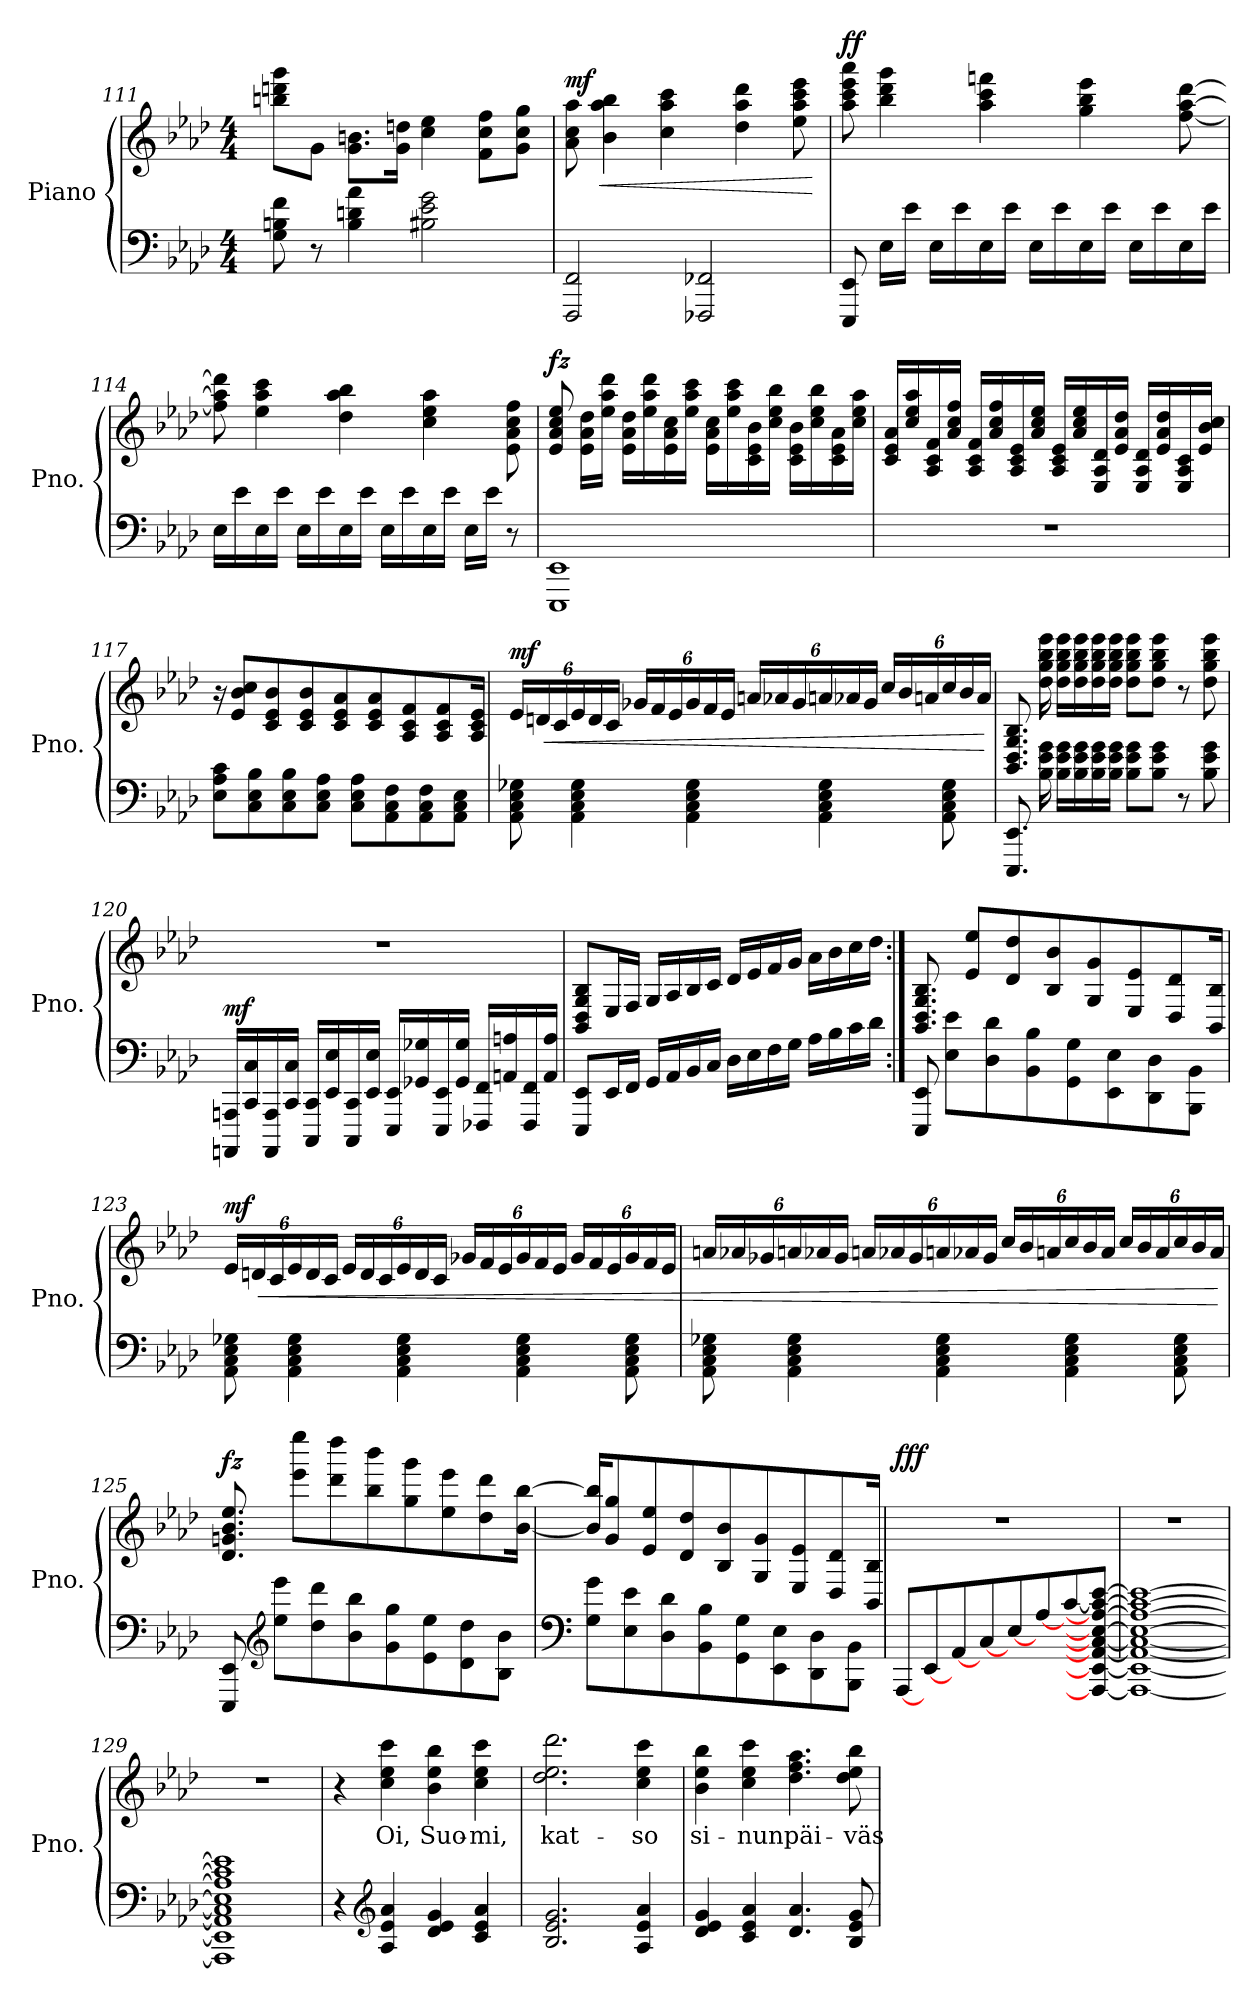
**kern	**kern	**text	**dynam
*part1	*part1	*part1	*part1
*staff2	*staff1	*staff1	*staff1/2
*I"Piano	*	*	*
*I'Pno.	*	*	*
*clefF4	*clefG2	*	*
*k[b-e-a-d-]	*k[b-e-a-d-]	*	*
*M4/4	*M4/4	*	*
=111	=111	=111	=111
8G\ 8Bn\ 8f\	8bbn\ 8dddn\ 8ggg\L	.	.
8r	8g\J	.	.
4B\ 4dn\ 4a-\	8.g\ 8.bn\L	.	.
.	16g\ 16ddn\Jk	.	.
2B#X\ 2e-\ 2g\	4cc\ 4ee-\	.	.
.	8f\ 8cc\ 8ff\L	.	.
.	8g\ 8cc\ 8gg\J	.	.
=112	=112	=112	=112
!	!	!	!LO:HP:b
!	!	!	!LO:DY:n=1:b
2FFF/ 2FF/	8a-\ 8cc\ 8aa-\	.	< mf
.	4b-\ 4aa-\ 4bb-\	.	.
.	4cc\ 4aa-\ 4ccc\	.	.
2FFF-X/ 2FF-X/	.	.	.
.	4dd-\ 4aa-\ 4ddd-\	.	.
.	8ee-\ 8aa-\ 8ccc\ 8eee-\	.	.
.	.	.	[
!!LO:LB:g=z
=113	=113	=113	=113
!	!	!	!LO:DY:b
8EEE-/ 8EE-/	8aa-\ 8ccc\ 8eee-\ 8aaa-\	.	ff
16E-\LL	4bb-\ 4ddd-\ 4ggg\	.	.
16e-\JJ	.	.	.
16E-\LL	.	.	.
16e-\	.	.	.
16E-\	4aa-\ 4ccc\ 4fffn\	.	.
16e-\JJ	.	.	.
16E-\LL	.	.	.
16e-\	.	.	.
16E-\	4gg\ 4bb-\ 4eee-\	.	.
16e-\JJ	.	.	.
16E-\LL	.	.	.
16e-\	.	.	.
16E-\	[8ff\ [8aa-\ [8ddd-\	.	.
16e-\JJ	.	.	.
=114	=114	=114	=114
16E-\LL	8ff\] 8aa-\] 8ddd-\]	.	.
16e-\	.	.	.
16E-\	4ee-\ 4aa-\ 4ccc\	.	.
16e-\JJ	.	.	.
16E-\LL	.	.	.
16e-\	.	.	.
16E-\	4dd-\ 4aa-\ 4bb-\	.	.
16e-\JJ	.	.	.
16E-\LL	.	.	.
16e-\	.	.	.
16E-\	4cc\ 4ee-\ 4aa-\	.	.
16e-\JJ	.	.	.
16E-\LL	.	.	.
16e-\JJ	.	.	.
8r	8e-\ 8a-\ 8cc\ 8ff\	.	.
=115	=115	=115	=115
!	!	!	!LO:DY:b
1EEE- 1EE-	8e-/ 8a-/ 8cc/ 8ee-/	.	fz
.	16e-\ 16a-\ 16dd-\LL	.	.
.	16ee-\ 16aa-\ 16ddd-\JJ	.	.
.	16e-\ 16a-\ 16dd-\LL	.	.
.	16ee-\ 16aa-\ 16ddd-\	.	.
.	16e-\ 16a-\ 16cc\	.	.
.	16ee-\ 16aa-\ 16ccc\JJ	.	.
.	16e-\ 16a-\ 16cc\LL	.	.
.	16ee-\ 16aa-\ 16ccc\	.	.
.	16c\ 16e-\ 16b-\	.	.
.	16cc\ 16ee-\ 16bb-\JJ	.	.
.	16c\ 16e-\ 16b-\LL	.	.
.	16cc\ 16ee-\ 16bb-\	.	.
.	16c\ 16e-\ 16a-\	.	.
.	16cc\ 16ee-\ 16aa-\JJ	.	.
!!LO:LB:g=z
=116	=116	=116	=116
1r	16c/ 16e-/ 16a-/LL	.	.
.	16cc/ 16ee-/ 16aa-/	.	.
.	16A-/ 16c/ 16f/	.	.
.	16a-/ 16cc/ 16ff/JJ	.	.
.	16A-/ 16c/ 16f/LL	.	.
.	16a-/ 16cc/ 16ff/	.	.
.	16A-/ 16c/ 16e-/	.	.
.	16a-/ 16cc/ 16ee-/JJ	.	.
.	16A-/ 16c/ 16e-/LL	.	.
.	16a-/ 16cc/ 16ee-/	.	.
.	16E-/ 16A-/ 16d-/	.	.
.	16e-/ 16a-/ 16dd-/JJ	.	.
.	16E-/ 16A-/ 16d-/LL	.	.
.	16e-/ 16a-/ 16dd-/	.	.
.	16E-/ 16A-/ 16c/	.	.
.	16e-/ 16b-/ 16cc/JJ	.	.
=117	=117	=117	=117
8E-\ 8A-\ 8c\L	16r	.	.
.	8e-/ 8b-/ 8cc/L	.	.
8C\ 8E-\ 8B-\	.	.	.
.	8c/ 8e-/ 8b-/	.	.
8C\ 8E-\ 8B-\	.	.	.
.	8c/ 8e-/ 8b-/	.	.
8C\ 8E-\ 8A-\J	.	.	.
.	8c/ 8e-/ 8a-/	.	.
8C\ 8E-\ 8A-\L	.	.	.
.	8c/ 8e-/ 8a-/	.	.
8AA-\ 8C\ 8F\	.	.	.
.	8A-/ 8c/ 8f/	.	.
8AA-\ 8C\ 8F\	.	.	.
.	8A-/ 8c/ 8f/	.	.
8AA-\ 8C\ 8E-\J	.	.	.
.	16A-/ 16c/ 16e-/Jk	.	.
!!LO:LB:g=z
=118	=118	=118	=118
*	*Xbrackettup	*	*
!	!	!	!LO:HP:b
!	!	!	!LO:DY:n=1:b
8AA-\ 8C\ 8E-\ 8G-X\	24e-/LL	.	< mf
.	24dn/	.	.
.	24c/	.	.
4AA-\ 4C\ 4E-\ 4G-\	24e-/	.	.
.	24d/	.	.
.	24c/JJ	.	.
.	24g-X/LL	.	.
.	24f/	.	.
.	24e-/	.	.
4AA-\ 4C\ 4E-\ 4G-\	24g-/	.	.
.	24f/	.	.
.	24e-/JJ	.	.
.	24an/LL	.	.
.	24a-X/	.	.
.	24g-/	.	.
4AA-\ 4C\ 4E-\ 4G-\	24an/	.	.
.	24a-X/	.	.
.	24g-/JJ	.	.
.	24cc/LL	.	.
.	24b-/	.	.
.	24an/	.	.
8AA-\ 8C\ 8E-\ 8G-\	24cc/	.	.
.	24b-/	.	.
.	24a/JJ	.	.
.	.	.	[
=119	=119	=119	=119
8.EEE-/ 8.EE-/	8.BB-/ 8.D-/ 8.G/ 8.B-/	.	.
16B-\ 16e-\ 16g\	16dd-\ 16gg\ 16bb-\ 16eee-\	.	.
16B-\ 16e-\ 16g\LL	16dd-\ 16gg\ 16bb-\ 16eee-\LL	.	.
16B-\ 16e-\ 16g\	16dd-\ 16gg\ 16bb-\ 16eee-\	.	.
16B-\ 16e-\ 16g\	16dd-\ 16gg\ 16bb-\ 16eee-\	.	.
16B-\ 16e-\ 16g\JJ	16dd-\ 16gg\ 16bb-\ 16eee-\JJ	.	.
8B-\ 8e-\ 8g\L	8dd-\ 8gg\ 8bb-\ 8eee-\L	.	.
8B-\ 8e-\ 8g\J	8dd-\ 8gg\ 8bb-\ 8eee-\J	.	.
8r	8r	.	.
8B-\ 8e-\ 8g\	8dd-\ 8gg\ 8bb-\ 8eee-\	.	.
!!LO:LB:g=z
=120	=120	=120	=120
!	!	!	!LO:DY:a=2
16AAAAn/ 16AAAn/LL	1r	.	mf
16CC/ 16C/	.	.	.
16AAAA/ 16AAA/	.	.	.
16CC/ 16C/JJ	.	.	.
16CCC/ 16CC/LL	.	.	.
16EE-/ 16E-/	.	.	.
16CCC/ 16CC/	.	.	.
16EE-/ 16E-/JJ	.	.	.
16EEE-/ 16EE-/LL	.	.	.
16GG-X/ 16G-X/	.	.	.
16EEE-/ 16EE-/	.	.	.
16GG-/ 16G-/JJ	.	.	.
16FFF-X/ 16FF/LL	.	.	.
16AAn/ 16An/	.	.	.
16FFF-/ 16FF/	.	.	.
16AA/ 16A/JJ	.	.	.
=121	=121	=121	=121
8EEE-/ 8EE-/L	8BB-/ 8D-/ 8G/ 8B-/L	.	.
16EE-/L	16E-/L	.	.
16FF/JJ	16F/JJ	.	.
16GG/LL	16G/LL	.	.
16AA-/	16A-/	.	.
16BB-/	16B-/	.	.
16C/JJ	16c/JJ	.	.
16D-\LL	16d-/LL	.	.
16E-\	16e-/	.	.
16F\	16f/	.	.
16G\JJ	16g/JJ	.	.
16A-\LL	16a-\LL	.	.
16B-\	16b-\	.	.
16c\	16cc\	.	.
16d-\JJ	16dd-\JJ	.	.
!!LO:PB:g=z
=122:|!	=122:|!	=122:|!	=122:|!
8EEE-/ 8EE-/	8.BB-/ 8.D-/ 8.G/ 8.B-/	.	.
8E-\ 8e-\L	.	.	.
.	8e-/ 8ee-/L	.	.
8D-\ 8d-\	.	.	.
.	8d-/ 8dd-/	.	.
8BB-\ 8B-\	.	.	.
.	8B-/ 8b-/	.	.
8GG\ 8G\	.	.	.
.	8G/ 8g/	.	.
8EE-\ 8E-\	.	.	.
.	8E-/ 8e-/	.	.
8DD-\ 8D-\	.	.	.
.	8D-/ 8d-/	.	.
8BBB-\ 8BB-\J	.	.	.
.	16BB-/ 16B-/Jk	.	.
=123	=123	=123	=123
!	!	!	!LO:HP:b
!	!	!	!LO:DY:n=1:b
8AA-\ 8C\ 8E-\ 8G-X\	24e-/LL	.	< mf
.	24dn/	.	.
.	24c/	.	.
4AA-\ 4C\ 4E-\ 4G-\	24e-/	.	.
.	24d/	.	.
.	24c/JJ	.	.
.	24e-/LL	.	.
.	24d/	.	.
.	24c/	.	.
4AA-\ 4C\ 4E-\ 4G-\	24e-/	.	.
.	24d/	.	.
.	24c/JJ	.	.
.	24g-X/LL	.	.
.	24f/	.	.
.	24e-/	.	.
4AA-\ 4C\ 4E-\ 4G-\	24g-/	.	.
.	24f/	.	.
.	24e-/JJ	.	.
.	24g-/LL	.	.
.	24f/	.	.
.	24e-/	.	.
8AA-\ 8C\ 8E-\ 8G-\	24g-/	.	.
.	24f/	.	.
.	24e-/JJ	.	.
!!LO:LB:g=z
=124	=124	=124	=124
8AA-\ 8C\ 8E-\ 8G-X\	24an/LL	.	.
.	24a-X/	.	.
.	24g-X/	.	.
4AA-\ 4C\ 4E-\ 4G-\	24an/	.	.
.	24a-X/	.	.
.	24g-/JJ	.	.
.	24an/LL	.	.
.	24a-X/	.	.
.	24g-/	.	.
4AA-\ 4C\ 4E-\ 4G-\	24an/	.	.
.	24a-X/	.	.
.	24g-/JJ	.	.
.	24cc/LL	.	.
.	24b-/	.	.
.	24an/	.	.
4AA-\ 4C\ 4E-\ 4G-\	24cc/	.	.
.	24b-/	.	.
.	24a/JJ	.	.
.	24cc/LL	.	.
.	24b-/	.	.
.	24a/	.	.
8AA-\ 8C\ 8E-\ 8G-\	24cc/	.	.
.	24b-/	.	.
.	24a/JJ	.	.
.	.	.	[
=125	=125	=125	=125
!	!	!	!LO:DY:b
8EEE-/ 8EE-/	8.d-/ 8.gn/ 8.b-/ 8.ee-/	.	fz
*clefG2	*	*	*
8ee-\ 8eee-\L	.	.	.
.	8eee-\ 8eeee-\L	.	.
8dd-\ 8ddd-\	.	.	.
.	8ddd-\ 8dddd-\	.	.
8b-\ 8bb-\	.	.	.
.	8bb-\ 8bbb-\	.	.
8g\ 8gg\	.	.	.
.	8gg\ 8ggg\	.	.
8e-\ 8ee-\	.	.	.
.	8ee-\ 8eee-\	.	.
8d-\ 8dd-\	.	.	.
.	8dd-\ 8ddd-\	.	.
8B-\ 8b-\J	.	.	.
.	[16b-\ [16bb-\Jk	.	.
!!LO:LB:g=z
=126	=126	=126	=126
*clefF4	*	*	*
8G\ 8g\L	16b-/] 16bb-/]KL	.	.
.	8g/ 8gg/	.	.
8E-\ 8e-\	.	.	.
.	8e-/ 8ee-/	.	.
8D-\ 8d-\	.	.	.
.	8d-/ 8dd-/	.	.
8BB-\ 8B-\	.	.	.
.	8B-/ 8b-/	.	.
8GG\ 8G\	.	.	.
.	8G/ 8g/	.	.
8EE-\ 8E-\	.	.	.
.	8E-/ 8e-/	.	.
8DD-\ 8D-\	.	.	.
.	8D-/ 8d-/	.	.
8BBB-\ 8BB-\J	.	.	.
.	16BB-/ 16B-/Jk	.	.
=127	=127	=127	=127
!	!	!	!LO:DY:b
[8AAA-/L	1r	.	fff
[8EE-/	.	.	.
[8AA-/	.	.	.
[8C/	.	.	.
[8E-/	.	.	.
[8A-/	.	.	.
[8c/	.	.	.
8AAA-/_ 8EE-/_ 8AA-/_ 8C/_ 8E-/_ 8A-/_ 8c/_ [8e-/J	.	.	.
=128	=128	=128	=128
1AAA-_ 1EE-_ 1AA-_ 1C_ 1E-_ 1A-_ 1c_ 1e-_	1r	.	.
=129	=129	=129	=129
1AAA-] 1EE-] 1AA-] 1C] 1E-] 1A-] 1c] 1e-]	1r	.	.
=130	=130	=130	=130
4r	4r	.	.
*clefG2	*	*	*
4A-/ 4e-/ 4a-/	4cc\ 4ee-\ 4ccc\	Oi,	.
4d-/ 4e-/ 4g/	4b-\ 4ee-\ 4bb-\	Suo-	.
4c/ 4e-/ 4a-/	4cc\ 4ee-\ 4ccc\	-mi,	.
=131	=131	=131	=131
2.B-/ 2.e-/ 2.g/	2.dd-\ 2.ee-\ 2.ddd-\	kat-	.
4A-/ 4e-/ 4a-/	4cc\ 4ee-\ 4ccc\	-so	.
=132	=132	=132	=132
4d-/ 4e-/ 4g/	4b-\ 4ee-\ 4bb-\	si-	.
4c/ 4e-/ 4a-/	4cc\ 4ee-\ 4ccc\	-nun	.
4.d-/ 4.a-/	4.dd-\ 4.ff\ 4.aa-\	päi-	.
8B-/ 8e-/ 8g/	8dd-\ 8ee-\ 8bb-\	-väs	.
=	=	=	=
*-	*-	*-	*-
